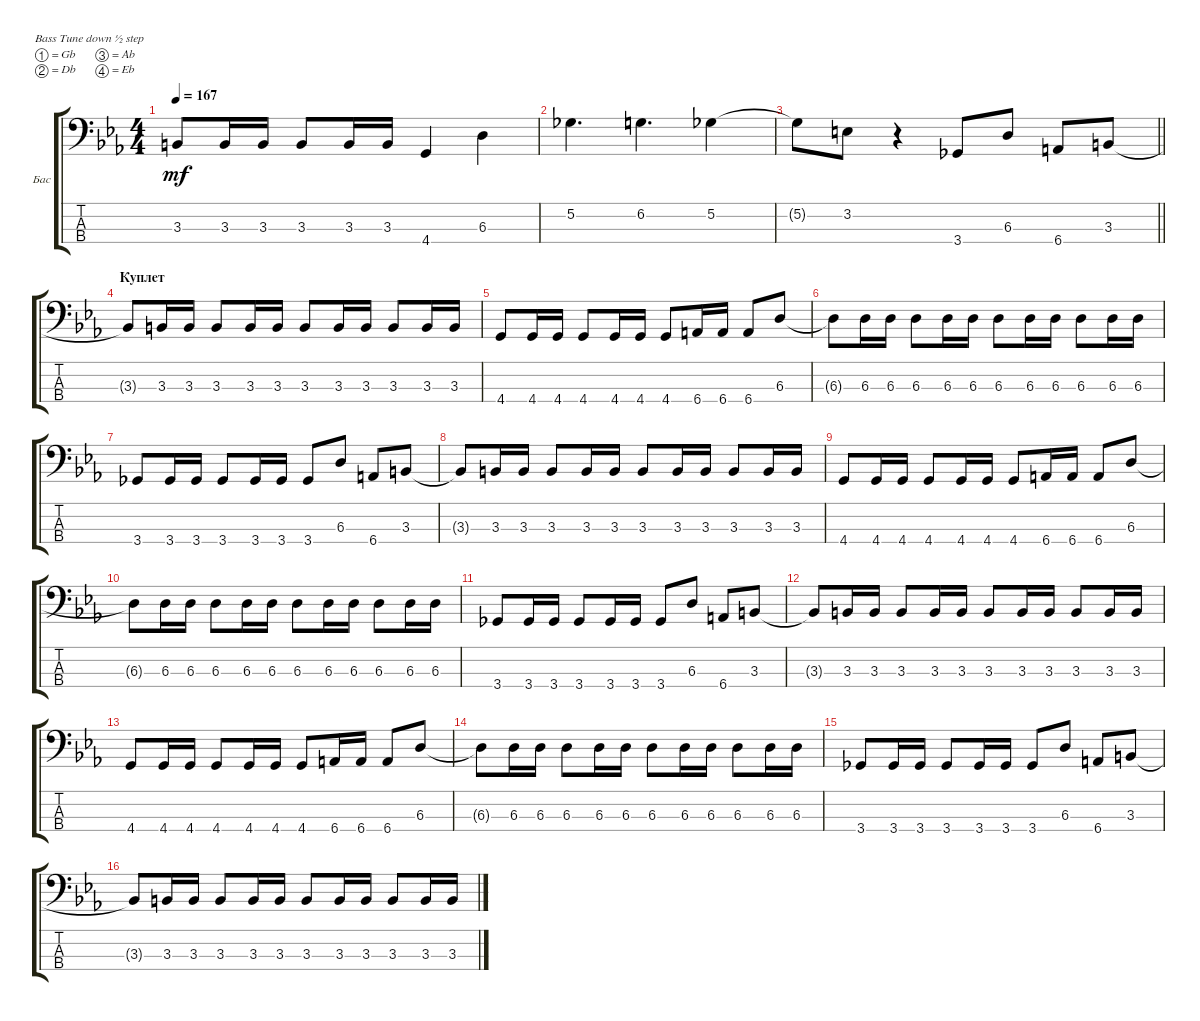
\bracketExtendMode groupsimilarinstruments
\firstSystemTrackNameOrientation horizontal
\otherSystemsTrackNameOrientation horizontal
\track ("Виталий Дубинин" "Бас") {instrument electricbassfinger}
\staff {score tabs}
\tuning (Gb2 Db2 Ab1 Eb1)
\ts (4 4)
\tempo 167
\clef f4
\ks cminor
3.3.8{dy mf} 3.3.16 3.3.16 3.3.8 3.3.16 3.3.16 4.4.4 6.3.4 |
5.2.4{d} 6.2.4{d} 5.2.4 |
\barLineRight lightlight
5.2{t}.8 3.2.8 r.4 3.4.8 6.3.8 6.4.8 3.3.8 |
\section ("" "Куплет")
3.3{t}.8 3.3.16 3.3.16 3.3.8 3.3.16 3.3.16 3.3.8 3.3.16 3.3.16 3.3.8 3.3.16 3.3.16 |
4.4.8 4.4.16 4.4.16 4.4.8 4.4.16 4.4.16 4.4.8 6.4.16 6.4.16 6.4.8 6.3.8 |
6.3{t}.8 6.3.16 6.3.16 6.3.8 6.3.16 6.3.16 6.3.8 6.3.16 6.3.16 6.3.8 6.3.16 6.3.16 |
3.4.8 3.4.16 3.4.16 3.4.8 3.4.16 3.4.16 3.4.8 6.3.8 6.4.8 3.3.8 |
3.3{t}.8 3.3.16 3.3.16 3.3.8 3.3.16 3.3.16 3.3.8 3.3.16 3.3.16 3.3.8 3.3.16 3.3.16 |
4.4.8 4.4.16 4.4.16 4.4.8 4.4.16 4.4.16 4.4.8 6.4.16 6.4.16 6.4.8 6.3.8 |
6.3{t}.8 6.3.16 6.3.16 6.3.8 6.3.16 6.3.16 6.3.8 6.3.16 6.3.16 6.3.8 6.3.16 6.3.16 |
3.4.8 3.4.16 3.4.16 3.4.8 3.4.16 3.4.16 3.4.8 6.3.8 6.4.8 3.3.8 |
3.3{t}.8 3.3.16 3.3.16 3.3.8 3.3.16 3.3.16 3.3.8 3.3.16 3.3.16 3.3.8 3.3.16 3.3.16 |
4.4.8 4.4.16 4.4.16 4.4.8 4.4.16 4.4.16 4.4.8 6.4.16 6.4.16 6.4.8 6.3.8 |
6.3{t}.8 6.3.16 6.3.16 6.3.8 6.3.16 6.3.16 6.3.8 6.3.16 6.3.16 6.3.8 6.3.16 6.3.16 |
3.4.8 3.4.16 3.4.16 3.4.8 3.4.16 3.4.16 3.4.8 6.3.8 6.4.8 3.3.8 |
3.3{t}.8 3.3.16 3.3.16 3.3.8 3.3.16 3.3.16 3.3.8 3.3.16 3.3.16 3.3.8 3.3.16 3.3.16
